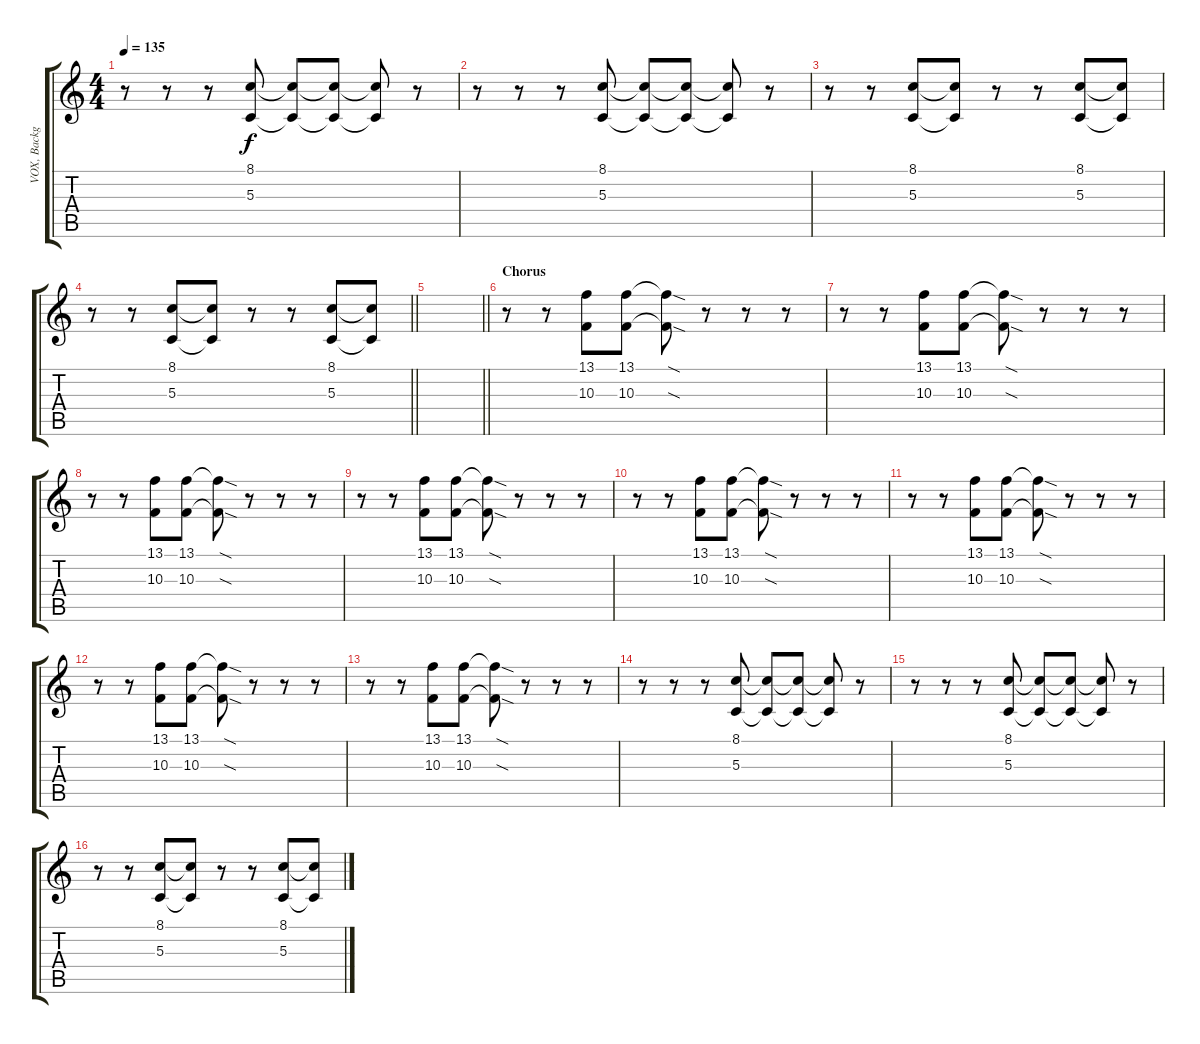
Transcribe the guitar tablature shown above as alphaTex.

\track ("VOX, Background" "VOX, Backg") {instrument lead6voice}
\staff {score tabs}
\tuning (E4 B3 G3 D3 A2 E2) {hide}
\ts (4 4)
\tempo 135
\clef g2
\ks c
r.8{dy f} r.8 r.8 (8.1 5.3).8 (8.1{t} 5.3{t}).8 (8.1{t} 5.3{t}).8 (8.1{t} 5.3{t}).8 r.8 |
r.8 r.8 r.8 (8.1 5.3).8 (8.1{t} 5.3{t}).8 (8.1{t} 5.3{t}).8 (8.1{t} 5.3{t}).8 r.8 |
r.8 r.8 (8.1 5.3).8 (8.1{t} 5.3{t}).8 r.8 r.8 (8.1 5.3).8 (8.1{t} 5.3{t}).8 |
\barLineRight lightlight
r.8 r.8 (8.1 5.3).8 (8.1{t} 5.3{t}).8 r.8 r.8 (8.1 5.3).8 (8.1{t} 5.3{t}).8 |
\barLineRight lightlight
|
\section ("" "Chorus")
r.8 r.8 (13.1 10.3).8 (13.1 10.3).8 (13.1{sod t} 10.3{sod t}).8 r.8 r.8 r.8 |
r.8 r.8 (13.1 10.3).8 (13.1 10.3).8 (13.1{sod t} 10.3{sod t}).8 r.8 r.8 r.8 |
r.8 r.8 (13.1 10.3).8 (13.1 10.3).8 (13.1{sod t} 10.3{sod t}).8 r.8 r.8 r.8 |
r.8 r.8 (13.1 10.3).8 (13.1 10.3).8 (13.1{sod t} 10.3{sod t}).8 r.8 r.8 r.8 |
r.8 r.8 (13.1 10.3).8 (13.1 10.3).8 (13.1{sod t} 10.3{sod t}).8 r.8 r.8 r.8 |
r.8 r.8 (13.1 10.3).8 (13.1 10.3).8 (13.1{sod t} 10.3{sod t}).8 r.8 r.8 r.8 |
r.8 r.8 (13.1 10.3).8 (13.1 10.3).8 (13.1{sod t} 10.3{sod t}).8 r.8 r.8 r.8 |
r.8 r.8 (13.1 10.3).8 (13.1 10.3).8 (13.1{sod t} 10.3{sod t}).8 r.8 r.8 r.8 |
r.8 r.8 r.8 (8.1 5.3).8 (8.1{t} 5.3{t}).8 (8.1{t} 5.3{t}).8 (8.1{t} 5.3{t}).8 r.8 |
r.8 r.8 r.8 (8.1 5.3).8 (8.1{t} 5.3{t}).8 (8.1{t} 5.3{t}).8 (8.1{t} 5.3{t}).8 r.8 |
r.8 r.8 (8.1 5.3).8 (8.1{t} 5.3{t}).8 r.8 r.8 (8.1 5.3).8 (8.1{t} 5.3{t}).8
